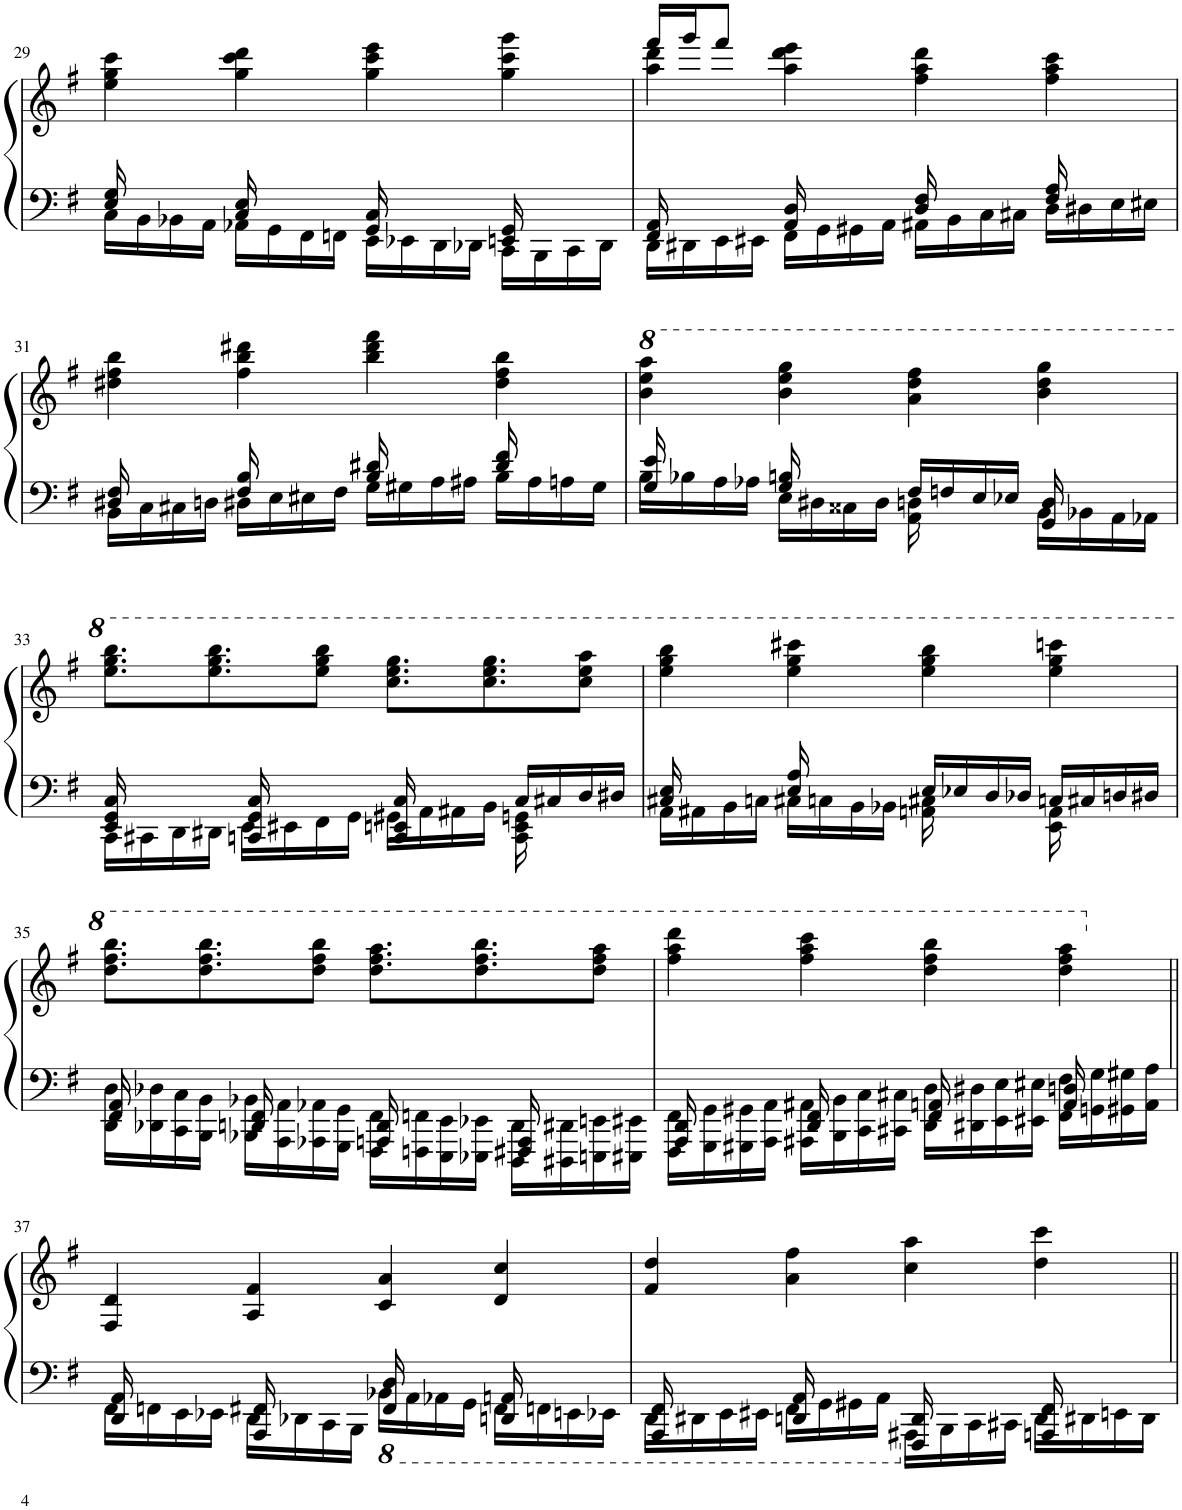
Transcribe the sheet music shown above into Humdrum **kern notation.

**kern	**kern
*part1	*part1
*staff2	*staff1
*I"Piano	*
*I'Pno.	*
!!LO:PB:g=z
*clefF4	*clefG2
*k[f#]	*k[f#]
*M4/4	*M4/4
=29	=29
*^	*
16C\LL	16E/ 16G/	4ee\ 4gg\ 4ccc\
16BB\	8.ryy	.
16BB-X\	.	.
16AA\JJ	.	.
16AA-X\LL	16C/ 16E/	4gg\ 4ccc\ 4ddd\
16GG\	8.ryy	.
16FF#\	.	.
16FFn\JJ	.	.
16EE\LL	16GG/ 16C/	4gg\ 4ccc\ 4eee\
16EE-X\	8.ryy	.
16DD\	.	.
16DD-X\JJ	.	.
16CC\LL	16EEn/ 16GG/	4gg\ 4ccc\ 4ggg\
16BBB\	8.ryy	.
16CC\	.	.
16DD-\JJ	.	.
=30	=30	=30
*	*	*^
16DD\LL	16FF#/ 16AA/	16fff#/LL	4aa\ 4ddd\
16DD#X\	8.ryy	16ggg/J	.
16EE\	.	8fff#/J	.
16EE#X\JJ	.	.	.
16FF#\LL	16AA/ 16D/	4aa\ 4ddd\ 4eee\	2.ryy
16GG\	8.ryy	.	.
16GG#X\	.	.	.
16AA\JJ	.	.	.
16AA#X\LL	16D/ 16F#/	4ff#\ 4aa\ 4ddd\	.
16BB\	8.ryy	.	.
16C\	.	.	.
16C#X\JJ	.	.	.
16D\LL	16F#/ 16A/	4ff#\ 4aa\ 4ccc\	.
16D#X\	8.ryy	.	.
16E\	.	.	.
16E#X\JJ	.	.	.
*	*	*v	*v
!!LO:LB:g=z
=31	=31	=31
16BB\LL	16D#X/ 16F#/	4dd#X\ 4ff#\ 4bb\
16C\	8.ryy	.
16C#X\	.	.
16Dn\JJ	.	.
16D#X\LL	16F#/ 16B/	4ff#\ 4bb\ 4ddd#X\
16E\	8.ryy	.
16E#X\	.	.
16F#\JJ	.	.
16G\LL	16B/ 16d#X/	4bb\ 4ddd#\ 4fff#\
16G#X\	8.ryy	.
16A\	.	.
16A#X\JJ	.	.
16B\LL	16d#/ 16f#/	4dd#\ 4ff#\ 4bb\
16A#\	8.ryy	.
16An\	.	.
16G#\JJ	.	.
=32	=32	=32
*	*	*8va
16B\LL	16G/ 16e/	4bb\ 4eee\ 4aaa\
16B-X\	8.ryy	.
16A\	.	.
16A-X\JJ	.	.
16E\LL	16G/ 16Bn/	4bb\ 4eee\ 4ggg\
16D#X\	8.ryy	.
16C##X\	.	.
16D#\JJ	.	.
16F#/LL	16AA\ 16Dn\	4aa\ 4ddd\ 4fff#\
16Fn/	8.ryy	.
16E/	.	.
16E-X/JJ	.	.
16BB\LL	16GG/ 16D/	4bb\ 4ddd\ 4ggg\
16BB-X\	8.ryy	.
16AA\	.	.
16AA-X\JJ	.	.
!!LO:LB:g=z
=33	=33	=33
16CC\LL	16EE/ 16GG/ 16C/	8.eee\ 8.ggg\ 8.bbb\L
16CC#X\	8.ryy	.
16DD\	.	.
16DD#X\JJ	.	8.eee\ 8.ggg\ 8.bbb\
16EE\LL	16CCn/ 16GG/ 16C/	.
16EE#X\	8.ryy	.
16FF#\	.	8eee\ 8ggg\ 8bbb\J
16GG\JJ	.	.
16GG#X\LL	16CC/ 16EEn/ 16C/	8.ccc\ 8.eee\ 8.ggg\L
16AA\	8.ryy	.
16AA#X\	.	.
16BB\JJ	.	8.ccc\ 8.eee\ 8.ggg\
16C/LL	16CC\ 16EE\ 16GGn\	.
16C#X/	8.ryy	.
16D/	.	8ccc\ 8eee\ 8aaa\J
16D#X/JJ	.	.
=34	=34	=34
16AA\LL	16C#X/ 16E/	4eee\ 4ggg\ 4bbb\
16AA#X\	8.ryy	.
16BB\	.	.
16Cn\JJ	.	.
16C#X\LL	16E/ 16A/	4eee\ 4ggg\ 4cccc#X\
16Cn\	8.ryy	.
16BB\	.	.
16BB-X\JJ	.	.
16E/LL	16AAn\ 16C#X\	4eee\ 4ggg\ 4bbb\
16E-X/	8.ryy	.
16D/	.	.
16D-X/JJ	.	.
16Cn/LL	16EE\ 16AA\	4eee\ 4ggg\ 4ccccn\
16C#X/	8.ryy	.
16Dn/	.	.
16D#X/JJ	.	.
!!LO:LB:g=z
=35	=35	=35
16DD\ 16D\LL	16FF#/ 16AA/	8.ddd\ 8.fff#\ 8.bbb\L
16DD-X\ 16D-X\	8.ryy	.
16CC\ 16C\	.	.
16BBB\ 16BB\JJ	.	8.ddd\ 8.fff#\ 8.bbb\
16BBB-X\ 16BB-X\LL	16DDn/ 16FF#/	.
16AAA\ 16AA\	8.ryy	.
16AAA-X\ 16AA-X\	.	8ddd\ 8fff#\ 8bbb\J
16GGG\ 16GG\JJ	.	.
16FFF#\ 16FF#\LL	16AAAn/ 16DD/	8.ddd\ 8.fff#\ 8.aaa\L
16FFFn\ 16FFn\	8.ryy	.
16EEE\ 16EE\	.	.
16EEE-X\ 16EE-X\JJ	.	8.ddd\ 8.fff#\ 8.bbb\
16DDD\ 16DD\LL	16FFF#X/ 16AAA/	.
16DDD#X\ 16DD#X\	8.ryy	.
16EEEn\ 16EEn\	.	8ddd\ 8fff#\ 8aaa\J
16EEE#X\ 16EE#X\JJ	.	.
=36	=36	=36
16FFF#\ 16FF#\LL	16AAA/ 16DD/	4fff#\ 4aaa\ 4dddd\
16GGG\ 16GG\	8.ryy	.
16GGG#X\ 16GG#X\	.	.
16AAA\ 16AA\JJ	.	.
16AAA#X\ 16AA#X\LL	16DD/ 16FF#/	4fff#\ 4aaa\ 4cccc\
16BBB\ 16BB\	8.ryy	.
16CC\ 16C\	.	.
16CC#X\ 16C#X\JJ	.	.
16DD\ 16D\LL	16FF#/ 16AAn/	4ddd\ 4fff#\ 4bbb\
16DD#X\ 16D#X\	8.ryy	.
16EE\ 16E\	.	.
16EE#X\ 16E#X\JJ	.	.
16FF#\ 16F#\LL	16AA/ 16Dn/	4ddd\ 4fff#\ 4aaa\
16GGn\ 16G\	8.ryy	.
16GG#X\ 16G#X\	.	.
16AA\ 16A\JJ	.	.
!!LO:LB:g=z
=37||	=37||	=37||
*	*	*X8va
16FF#\LL	16DD/ 16AA/	4F#/ 4d/
16FFn\	8.ryy	.
16EE\	.	.
16EE-X\JJ	.	.
16DD\LL	16AAA/ 16FF#X/	4A/ 4f#/
16DD-X\	8.ryy	.
16CC\	.	.
16BBB\JJ	.	.
*8ba	*	*
16BBB-X\LL	16FFF#/ 16DD/	4c/ 4a/
16AAA\	8.ryy	.
16AAA-X\	.	.
16GGG\JJ	.	.
16FFF#\LL	16DDDn/ 16AAAn/	4d/ 4cc/
16FFFn\	8.ryy	.
16EEEn\	.	.
16EEE-X\JJ	.	.
=38	=38	=38
16DDD\LL	16AAAA/ 16FFF#/	4f#/ 4dd/
16DDD#X\	8.ryy	.
16EEE\	.	.
16EEE#X\JJ	.	.
16FFF#\LL	16DDDn/ 16AAA/	4a\ 4ff#\
16GGG\	8.ryy	.
16GGG#X\	.	.
16AAA\JJ	.	.
*X8ba	*	*
16AAA#X\LL	16FFF#/ 16DD/	4cc\ 4aa\
16BBB\	8.ryy	.
16CC\	.	.
16CC#X\JJ	.	.
16DD\LL	16AAAn/ 16FF#/	4dd\ 4ccc\
16DD#X\	8.ryy	.
16EEn\	.	.
16DD#\JJ	.	.
*v	*v	*
=||	=||
*-	*-
